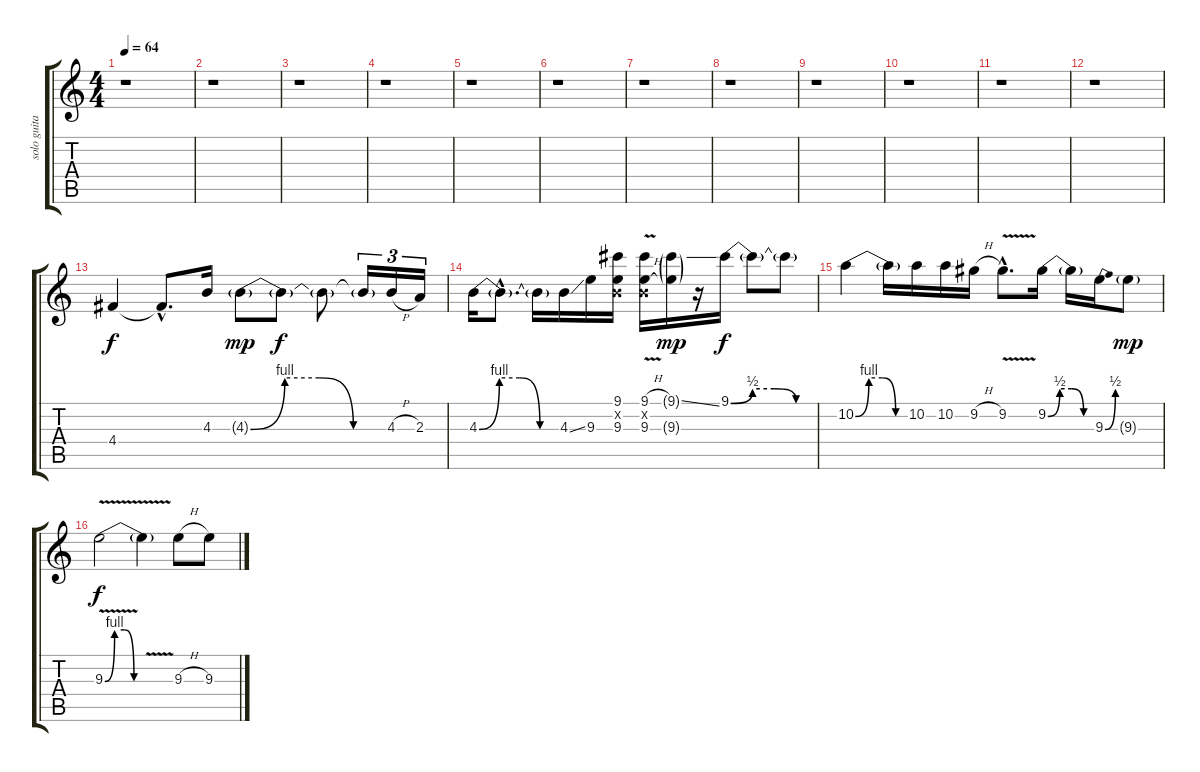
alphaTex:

\track ("solo guitar 2" "solo guita") {instrument distortionguitar}
\staff {score tabs}
\tuning (E4 B3 G3 D3 A2 E2) {hide}
\ts (4 4)
\tempo 64
\clef g2
\ks c
r.1{dy f} |
r.1 |
r.1 |
r.1 |
r.1 |
r.1 |
r.1 |
r.1 |
r.1 |
r.1 |
r.1 |
r.1 |
4.4.4 4.4{hac t}.8{d} 4.3.16 4.3{be (custom 0 0 15 4 30 4 45 0 60 0) g}.8{dy mp} 4.3{t}.8{dy f} 4.3{t}.8 4.3{t}.16{tu (3 2)} 4.3{h}.16{tu (3 2)} 2.3.16{tu (3 2)} |
4.3{be (custom 0 0 15 4 30 4 45 0 60 0)}.16 4.3{hac t}.8{d} 4.3{t}.16 4.3{ss}.16 9.3.16 (9.1 0.2{x} 9.3).16 (9.1{v h} 0.2{v x} 9.3{v h}).16 (9.1{ss g} 9.3{g}).16{dy mp} r.16 9.1{be (custom 0 0 15 2 30 2 45 0 60 0)}.16{dy f} 9.1{t}.8 9.1{t}.8 |
10.2{be (custom 0 0 15 4 30 4 45 0 60 0)}.4 10.2{t}.16 10.2.16 10.2.16 9.2{h}.16 9.2{v hac}.8{d} 9.2{be (custom 0 0 15 2 30 2 45 0 60 0)}.16 9.2{t}.16 9.3{be (bend 0 0 60 2)}.16 9.3{g}.8{dy mp} |
9.3{be (custom 0 0 15 4 30 4 45 0 60 0) v}.2{dy f} 9.3{v t}.4 9.3{h}.8 9.3.8
